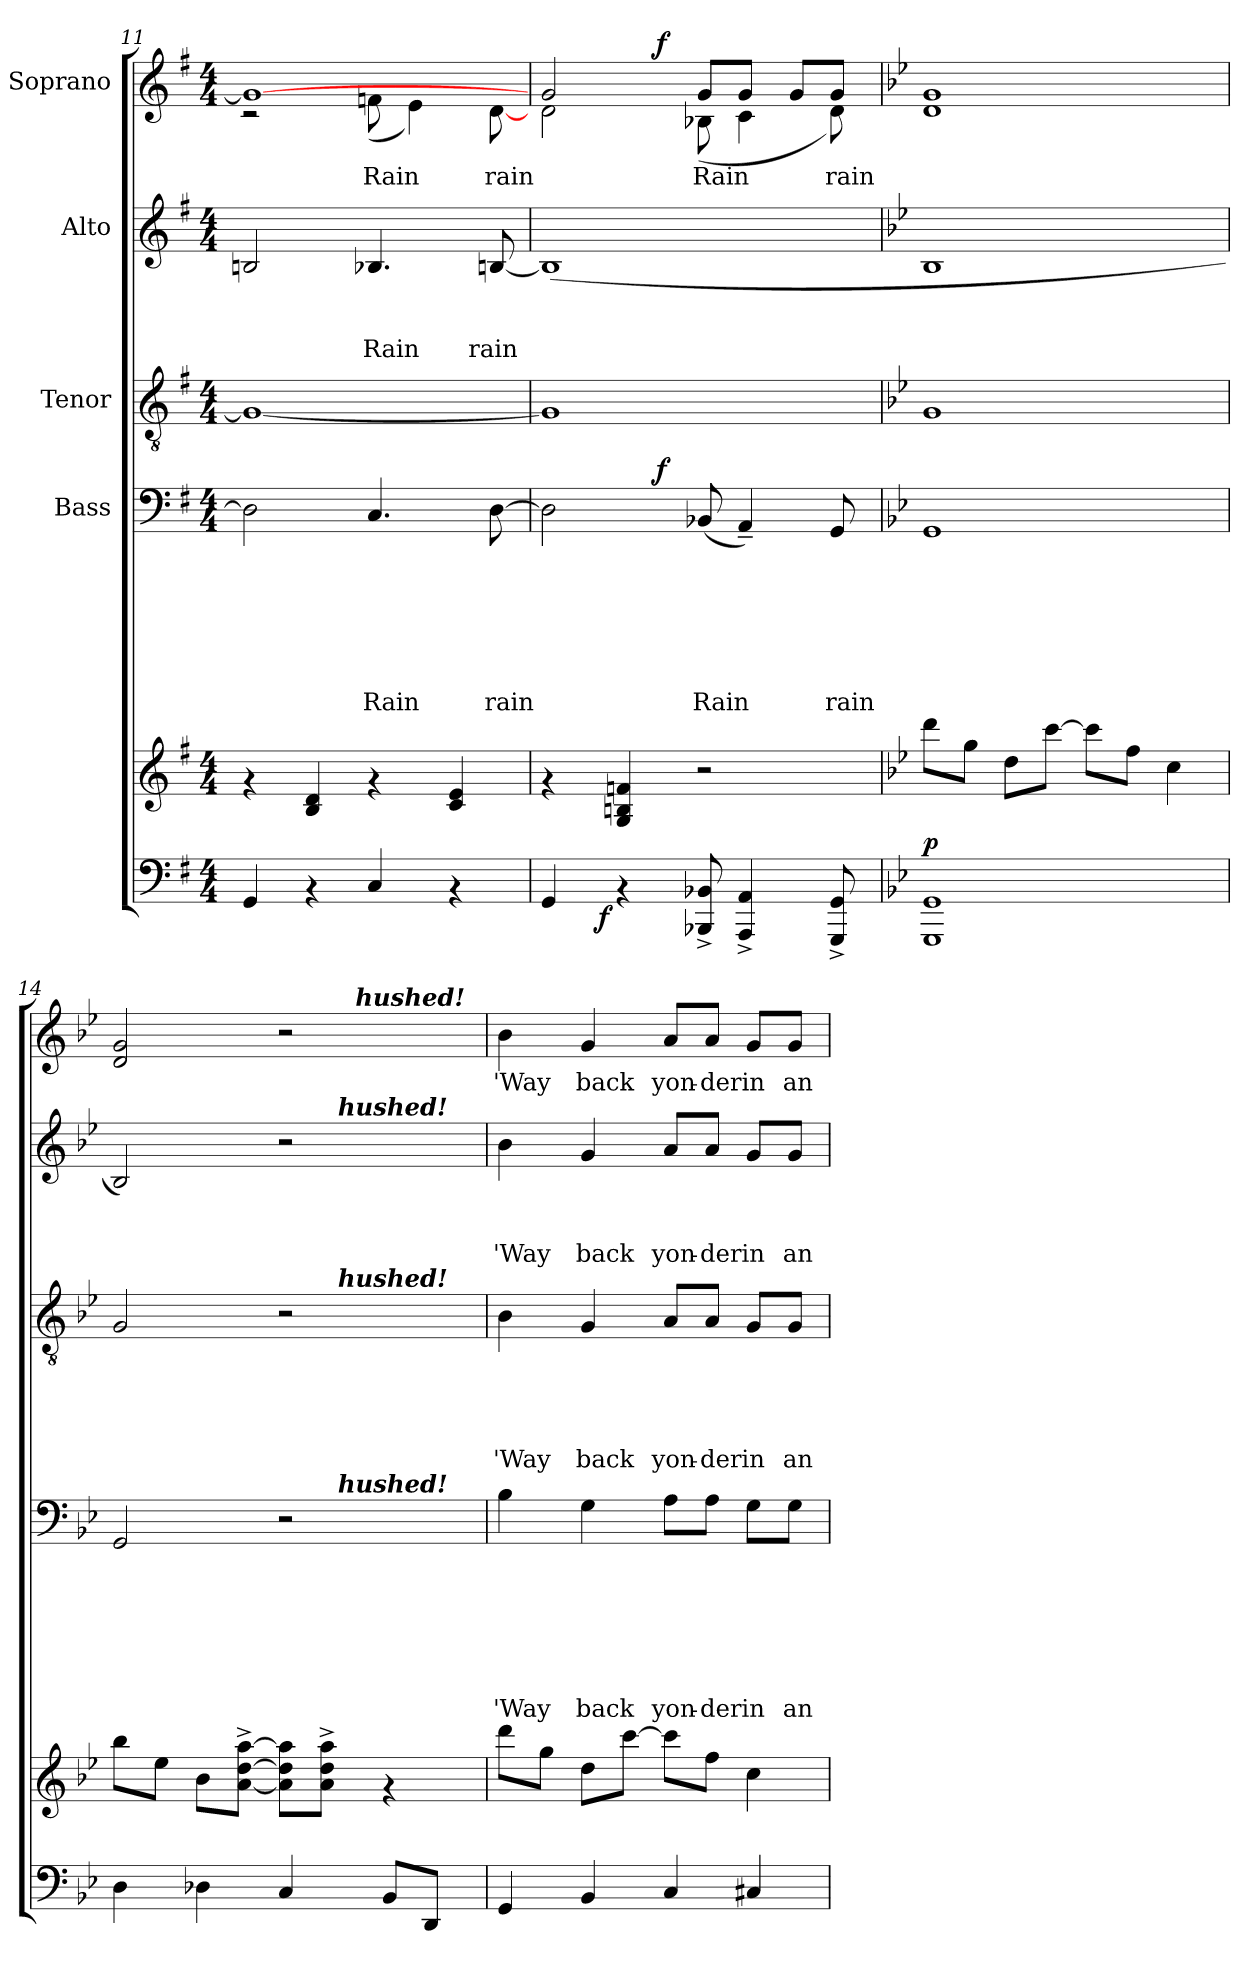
**kern	**kern	**dynam	**kern	**text	**text	**text	**text	**text	**text	**text	**dynam	**kern	**text	**text	**text	**text	**text	**kern	**text	**text	**text	**kern	**text	**dynam
*part5	*part5	*part5	*part4	*part4	*part4	*part4	*part4	*part4	*part4	*part4	*part4	*part3	*part3	*part3	*part3	*part3	*part3	*part2	*part2	*part2	*part2	*part1	*part1	*part1
*staff6	*staff5	*staff5/6	*staff4	*staff4	*staff4	*staff4	*staff4	*staff4	*staff4	*staff4	*staff4	*staff3	*staff3	*staff3	*staff3	*staff3	*staff3	*staff2	*staff2	*staff2	*staff2	*staff1	*staff1	*staff1
*	*	*	*I"Bass	*	*	*	*	*	*	*	*	*I"Tenor	*	*	*	*	*	*I"Alto	*	*	*	*I"Soprano	*	*
*clefF4	*clefG2	*	*clefF4	*	*	*	*	*	*	*	*	*clefGv2	*	*	*	*	*	*clefG2	*	*	*	*clefG2	*	*
*k[f#]	*k[f#]	*	*k[f#]	*	*	*	*	*	*	*	*	*k[f#]	*	*	*	*	*	*k[f#]	*	*	*	*k[f#]	*	*
*G:	*G:	*	*G:	*	*	*	*	*	*	*	*	*G:	*	*	*	*	*	*G:	*	*	*	*G:	*	*
*M4/4	*M4/4	*	*M4/4	*	*	*	*	*	*	*	*	*M4/4	*	*	*	*	*	*M4/4	*	*	*	*M4/4	*	*
=11	=11	=11	=11	=11	=11	=11	=11	=11	=11	=11	=11	=11	=11	=11	=11	=11	=11	=11	=11	=11	=11	=11	=11	=11
*	*	*	*	*	*	*	*	*	*	*	*	*	*	*	*	*	*	*	*	*	*	*^	*	*
4GG/	4rf	.	2D\]	.	.	.	.	.	.	.	.	1G_	.	.	.	.	.	2Bn/	.	.	.	1g>_	2rc	.	.
4rAA	4B/ 4d/	.	.	.	.	.	.	.	.	.	.	.	.	.	.	.	.	.	.	.	.	.	.	.	.
!	!	!	!	!	!	!	!	!	!	!LO:LY:b	!	!	!	!	!	!	!	!	!	!	!LO:LY:b	!	!	!LO:LY:b	!
4C/	4rf	.	4.C/	.	.	.	.	.	.	Rain	.	.	.	.	.	.	.	4.B-X/	.	.	Rain	.	(<8fn\	Rain	.
.	.	.	.	.	.	.	.	.	.	.	.	.	.	.	.	.	.	.	.	.	.	.	4e\)	.	.
4rAA	4c/ 4e/	.	.	.	.	.	.	.	.	.	.	.	.	.	.	.	.	.	.	.	.	.	.	.	.
!	!	!	!	!	!	!	!	!	!	!LO:LY:b	!	!	!	!	!	!	!	!	!	!	!LO:LY:b	!	!	!LO:LY:b	!
.	.	.	[>8D\	.	.	.	.	.	.	rain	.	.	.	.	.	.	.	[<8Bn/	.	.	rain	.	[<8d\	rain	.
=12	=12	=12	=12	=12	=12	=12	=12	=12	=12	=12	=12	=12	=12	=12	=12	=12	=12	=12	=12	=12	=12	=12	=12	=12	=12
*^	*	*	*^	*	*	*	*	*	*	*	*	*	*	*	*	*	*	*	*	*	*	*	*^	*	*
4GG/	8..ryy	4rf	.	2D\]	4.ryy	.	.	.	.	.	.	.	.	1G]	.	.	.	.	.	(>1B]	.	.	.	4.ryy	2g>/	2d\	.	.
!	!	!	!LO:DY:b=2	!	!	!	!	!	!	!	!	!	!	!	!	!	!	!	!	!	!	!	!	!	!	!	!	!
.	2ryy	.	f	.	.	.	.	.	.	.	.	.	.	.	.	.	.	.	.	.	.	.	.	.	.	.	.	.
4rAA	.	4G/ 4Bn/ 4fn/	.	.	.	.	.	.	.	.	.	.	.	.	.	.	.	.	.	.	.	.	.	.	.	.	.	.
!	!	!	!	!	!	!	!	!	!	!	!	!	!LO:DY:a	!	!	!	!	!	!	!	!	!	!	!	!	!	!	!LO:DY:a
.	.	.	.	.	2ryy	.	.	.	.	.	.	.	f	.	.	.	.	.	.	.	.	.	.	2ryy	.	.	.	f
!	!	!	!	!	!	!	!	!	!	!	!	!LO:LY:b	!	!	!	!	!	!	!	!	!	!	!	!	!	!	!LO:LY:b	!
8BBB-X/^< 8BB-X/^<	.	2r	.	(8BB-X/	.	.	.	.	.	.	.	Rain	.	.	.	.	.	.	.	.	.	.	.	.	(<8B-X\	8g/L	Rain	.
4AAA/^< 4AA/^<	.	.	.	4AA~</)	.	.	.	.	.	.	.	.	.	.	.	.	.	.	.	.	.	.	.	.	4c\	8g/J	.	.
.	4ryy	.	.	.	.	.	.	.	.	.	.	.	.	.	.	.	.	.	.	.	.	.	.	.	.	.	.	.
.	.	.	.	.	.	.	.	.	.	.	.	.	.	.	.	.	.	.	.	.	.	.	.	.	.	8g/L	.	.
!	!	!	!	!	!	!	!	!	!	!	!	!LO:LY:b	!	!	!	!	!	!	!	!	!	!	!	!	!	!	!LO:LY:b	!
8GGG/^< 8GG/^<	.	.	.	8GG/	8ryy	.	.	.	.	.	.	rain	.	.	.	.	.	.	.	.	.	.	.	8ryy	8d\)	8g/J	rain	.
.	32ryy	.	.	.	.	.	.	.	.	.	.	.	.	.	.	.	.	.	.	.	.	.	.	.	.	.	.	.
*v	*v	*	*	*v	*v	*	*	*	*	*	*	*	*	*	*	*	*	*	*	*	*	*	*	*v	*v	*v	*	*
!!LO:PB:g=z
=13	=13	=13	=13	=13	=13	=13	=13	=13	=13	=13	=13	=13	=13	=13	=13	=13	=13	=13	=13	=13	=13	=13	=13	=13
*k[b-e-]	*k[b-e-]	*	*k[b-e-]	*	*	*	*	*	*	*	*	*k[b-e-]	*	*	*	*	*	*k[b-e-]	*	*	*	*k[b-e-]	*	*
*B-:	*B-:	*	*B-:	*	*	*	*	*	*	*	*	*B-:	*	*	*	*	*	*B-:	*	*	*	*B-:	*	*
*^	*	*	*^	*	*	*	*	*	*	*	*	*	*	*	*	*	*	*	*	*	*	*^	*	*
*	*	*	*	*	*	*	*	*	*	*	*	*	*	*	*	*	*	*	*	*	*	*	*	*	*^	*	*
!	!	!	!	!	!	!	!	!	!	!	!	!	!	!	!	!	!	!	!	!	!	!	!	!LO:TX:a:i:t=1 3	!	!	!	!
!	!	!	!LO:DY:a=2	!	!	!	!	!	!	!	!	!	!	!	!	!	!	!	!	!	!	!	!	!	!	!	!	!
*v	*v	*	*	*v	*v	*	*	*	*	*	*	*	*	*	*	*	*	*	*	*	*	*	*	*v	*v	*v	*	*
1GGG 1GG	8ddd\L	p	1GG	.	.	.	.	.	.	.	.	1G	.	.	.	.	.	1B-	.	.	.	1d 1g	.	.
.	8gg\J	.	.	.	.	.	.	.	.	.	.	.	.	.	.	.	.	.	.	.	.	.	.	.
.	8dd\L	.	.	.	.	.	.	.	.	.	.	.	.	.	.	.	.	.	.	.	.	.	.	.
.	[>8ccc\J	.	.	.	.	.	.	.	.	.	.	.	.	.	.	.	.	.	.	.	.	.	.	.
.	8ccc\L]	.	.	.	.	.	.	.	.	.	.	.	.	.	.	.	.	.	.	.	.	.	.	.
.	8ff\J	.	.	.	.	.	.	.	.	.	.	.	.	.	.	.	.	.	.	.	.	.	.	.
.	4cc\	.	.	.	.	.	.	.	.	.	.	.	.	.	.	.	.	.	.	.	.	.	.	.
=14	=14	=14	=14	=14	=14	=14	=14	=14	=14	=14	=14	=14	=14	=14	=14	=14	=14	=14	=14	=14	=14	=14	=14	=14
*	*	*	*^	*	*	*	*	*	*	*	*	*^	*	*	*	*	*	*^	*	*	*	*^	*	*
4D\	8bb-\L	.	2GG/	2ryy	.	.	.	.	.	.	.	.	2G/	2ryy	.	.	.	.	.	2B-/)	2ryy	.	.	.	2d/<< 2g/<<	2ryy	.	.
.	8ee-\J	.	.	.	.	.	.	.	.	.	.	.	.	.	.	.	.	.	.	.	.	.	.	.	.	.	.	.
4D-X\	8b-\L	.	.	.	.	.	.	.	.	.	.	.	.	.	.	.	.	.	.	.	.	.	.	.	.	.	.	.
.	[<8a\^> [>8dd\^> [>8aa\^>J	.	.	.	.	.	.	.	.	.	.	.	.	.	.	.	.	.	.	.	.	.	.	.	.	.	.	.
4C/	8a\] 8dd\] 8aa\]L	.	2r	8ryy	.	.	.	.	.	.	.	.	2r	8ryy	.	.	.	.	.	2r	8ryy	.	.	.	2r	8.ryy	.	.
.	8a\^> 8dd\^> 8aa\^>J	.	.	32ryy	.	.	.	.	.	.	.	.	.	32ryy	.	.	.	.	.	.	32ryy	.	.	.	.	.	.	.
!	!	!	!	!	!	!	!	!	!	!	!	!	!	!	!	!	!	!	!	!	!LO:TX:a:Bi:t=hushed!	!	!	!	!	!	!	!
!	!	!	!	!	!	!	!	!	!	!	!	!	!	!LO:TX:a:Bi:t=hushed!	!	!	!	!	!	!	!	!	!	!	!	!	!	!
!	!	!	!	!LO:TX:a:Bi:t=hushed!	!	!	!	!	!	!	!	!	!	!	!	!	!	!	!	!	!	!	!	!	!	!	!	!
.	.	.	.	4ryy	.	.	.	.	.	.	.	.	.	4ryy	.	.	.	.	.	.	4ryy	.	.	.	.	.	.	.
!	!	!	!	!	!	!	!	!	!	!	!	!	!	!	!	!	!	!	!	!	!	!	!	!	!	!LO:TX:a:Bi:t=hushed!	!	!
.	.	.	.	.	.	.	.	.	.	.	.	.	.	.	.	.	.	.	.	.	.	.	.	.	.	4ryy	.	.
8BB-/L	4rf	.	.	.	.	.	.	.	.	.	.	.	.	.	.	.	.	.	.	.	.	.	.	.	.	.	.	.
8DD/J	.	.	.	.	.	.	.	.	.	.	.	.	.	.	.	.	.	.	.	.	.	.	.	.	.	.	.	.
.	.	.	.	16.ryy	.	.	.	.	.	.	.	.	.	16.ryy	.	.	.	.	.	.	16.ryy	.	.	.	.	.	.	.
.	.	.	.	.	.	.	.	.	.	.	.	.	.	.	.	.	.	.	.	.	.	.	.	.	.	16ryy	.	.
=15	=15	=15	=15	=15	=15	=15	=15	=15	=15	=15	=15	=15	=15	=15	=15	=15	=15	=15	=15	=15	=15	=15	=15	=15	=15	=15	=15	=15
!	!	!	!	!	!	!	!	!	!	!	!LO:LY:b	!	!	!	!	!	!	!	!LO:LY:b	!	!	!	!	!LO:LY:b	!	!	!LO:LY:b	!
*	*	*	*v	*v	*	*	*	*	*	*	*	*	*	*	*	*	*	*	*	*v	*v	*	*	*	*v	*v	*	*
*	*	*	*	*	*	*	*	*	*	*	*	*v	*v	*	*	*	*	*	*	*	*	*	*	*	*
4GG/	8ddd\L	.	4B-\	.	.	.	.	.	.	'Way	.	4B-\	.	.	.	.	'Way	4b-\	.	.	'Way	4b->\	'Way	.
.	8gg\J	.	.	.	.	.	.	.	.	.	.	.	.	.	.	.	.	.	.	.	.	.	.	.
!	!	!	!	!	!	!	!	!	!	!LO:LY:b	!	!	!	!	!	!	!LO:LY:b	!	!	!	!LO:LY:b	!	!LO:LY:b	!
4BB-/	8dd\L	.	4G\	.	.	.	.	.	.	back	.	4G/	.	.	.	.	back	4g/	.	.	back	4g/	back	.
.	[>8ccc\J	.	.	.	.	.	.	.	.	.	.	.	.	.	.	.	.	.	.	.	.	.	.	.
!	!	!	!	!	!	!	!	!	!	!LO:LY:b	!	!	!	!	!	!	!LO:LY:b	!	!	!	!LO:LY:b	!	!LO:LY:b	!
4C/	8ccc\L]	.	8A\L	.	.	.	.	.	.	yon-	.	8A/L	.	.	.	.	yon-	8a/L	.	.	yon-	8a/L	yon-	.
!	!	!	!	!	!	!	!	!	!	!LO:LY:b	!	!	!	!	!	!	!LO:LY:b	!	!	!	!LO:LY:b	!	!LO:LY:b	!
.	8ff\J	.	8A\J	.	.	.	.	.	.	-der	.	8A/J	.	.	.	.	-der	8a/J	.	.	-der	8a/J	-derin	.
!	!	!	!	!	!	!	!	!	!	!LO:LY:b	!	!	!	!	!	!	!LO:LY:b	!	!	!	!LO:LY:b	!	!	!
4C#X/	4cc\	.	8G\L	.	.	.	.	.	.	in	.	8G/L	.	.	.	.	in	8g/L	.	.	in	8g/L	.	.
!	!	!	!	!	!	!	!	!	!	!LO:LY:b	!	!	!	!	!	!	!LO:LY:b	!	!	!	!LO:LY:b	!	!LO:LY:b	!
.	.	.	8G\J	.	.	.	.	.	.	an	.	8G/J	.	.	.	.	an	8g/J	.	.	an	8g/J	an	.
=	=	=	=	=	=	=	=	=	=	=	=	=	=	=	=	=	=	=	=	=	=	=	=	=
*-	*-	*-	*-	*-	*-	*-	*-	*-	*-	*-	*-	*-	*-	*-	*-	*-	*-	*-	*-	*-	*-	*-	*-	*-
